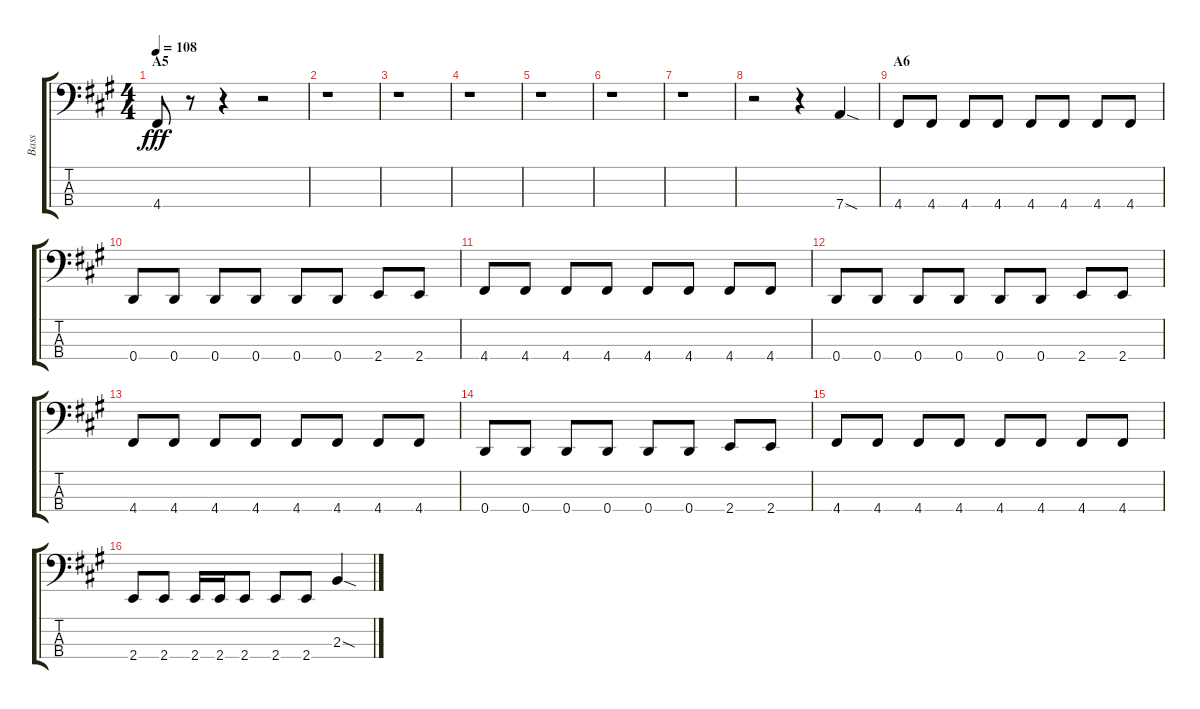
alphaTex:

\track ("Bass" "Bass") {instrument electricbassfinger}
\staff {score tabs}
\tuning (G2 D2 A1 D1) {hide}
\ts (4 4)
\section ("" "A5")
\tempo 108
\clef f4
\ks a
4.4.8{dy fff} r.8 r.4 r.2 |
r.1 |
r.1 |
r.1 |
r.1 |
r.1 |
r.1 |
r.2 r.4 7.4{sod}.4 |
\section ("" "A6")
4.4.8 4.4.8 4.4.8 4.4.8 4.4.8 4.4.8 4.4.8 4.4.8 |
0.4.8 0.4.8 0.4.8 0.4.8 0.4.8 0.4.8 2.4.8 2.4.8 |
4.4.8 4.4.8 4.4.8 4.4.8 4.4.8 4.4.8 4.4.8 4.4.8 |
0.4.8 0.4.8 0.4.8 0.4.8 0.4.8 0.4.8 2.4.8 2.4.8 |
4.4.8 4.4.8 4.4.8 4.4.8 4.4.8 4.4.8 4.4.8 4.4.8 |
0.4.8 0.4.8 0.4.8 0.4.8 0.4.8 0.4.8 2.4.8 2.4.8 |
4.4.8 4.4.8 4.4.8 4.4.8 4.4.8 4.4.8 4.4.8 4.4.8 |
2.4.8 2.4.8 2.4.16 2.4.16 2.4.8 2.4.8 2.4.8 2.3{sod}.4
